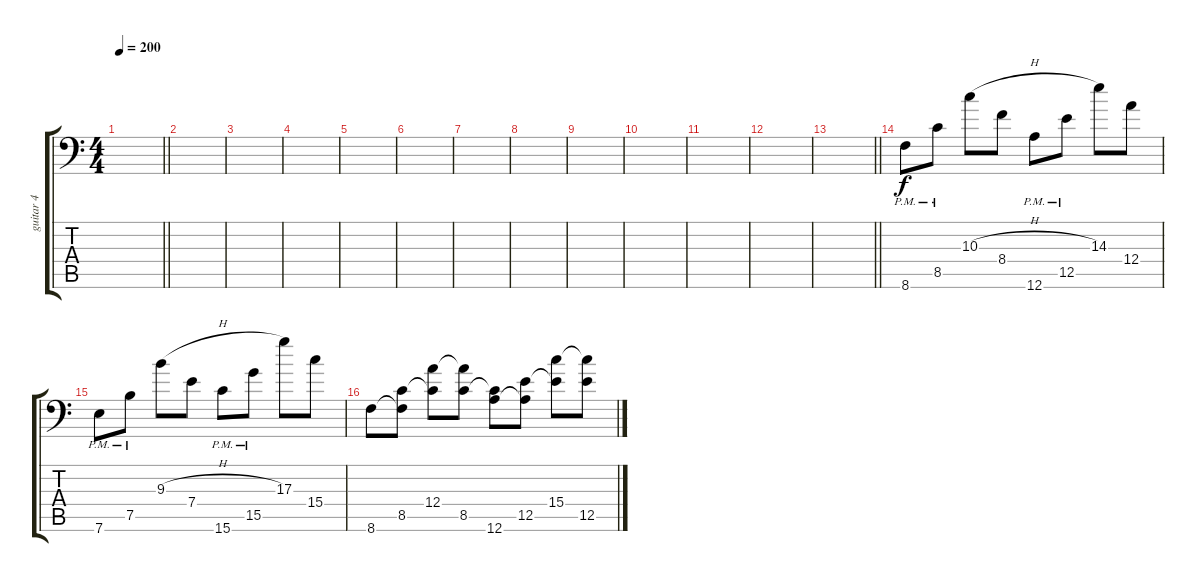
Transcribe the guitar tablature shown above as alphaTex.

\track ("guitar 4" "guitar 4") {instrument distortionguitar}
\staff {score tabs}
\tuning (B3 Gb3 D3 A2 E2 A1) {hide}
\ts (4 4)
\tempo 200
\clef f4
\barLineRight lightlight
\ks c
|
|
|
|
|
|
|
|
|
|
|
|
\barLineRight lightlight
|
8.6{pm}.8 8.5{pm}.8 10.3{h}.8 8.4.8 12.6{pm}.8 12.5{pm}.8 14.3.8 12.4.8 |
7.6{pm}.8 7.5{pm}.8 9.3{h}.8 7.4.8 15.6{pm}.8 15.5{pm}.8 17.3.8 15.4.8 |
8.6.8 (8.5 8.6{t}).8 (12.4 8.5{t}).8 (12.4{t} 8.5).8 (8.5{t} 12.6).8 (12.5 12.6{t}).8 (15.4 12.5{t}).8 (15.4{t} 12.5).8
